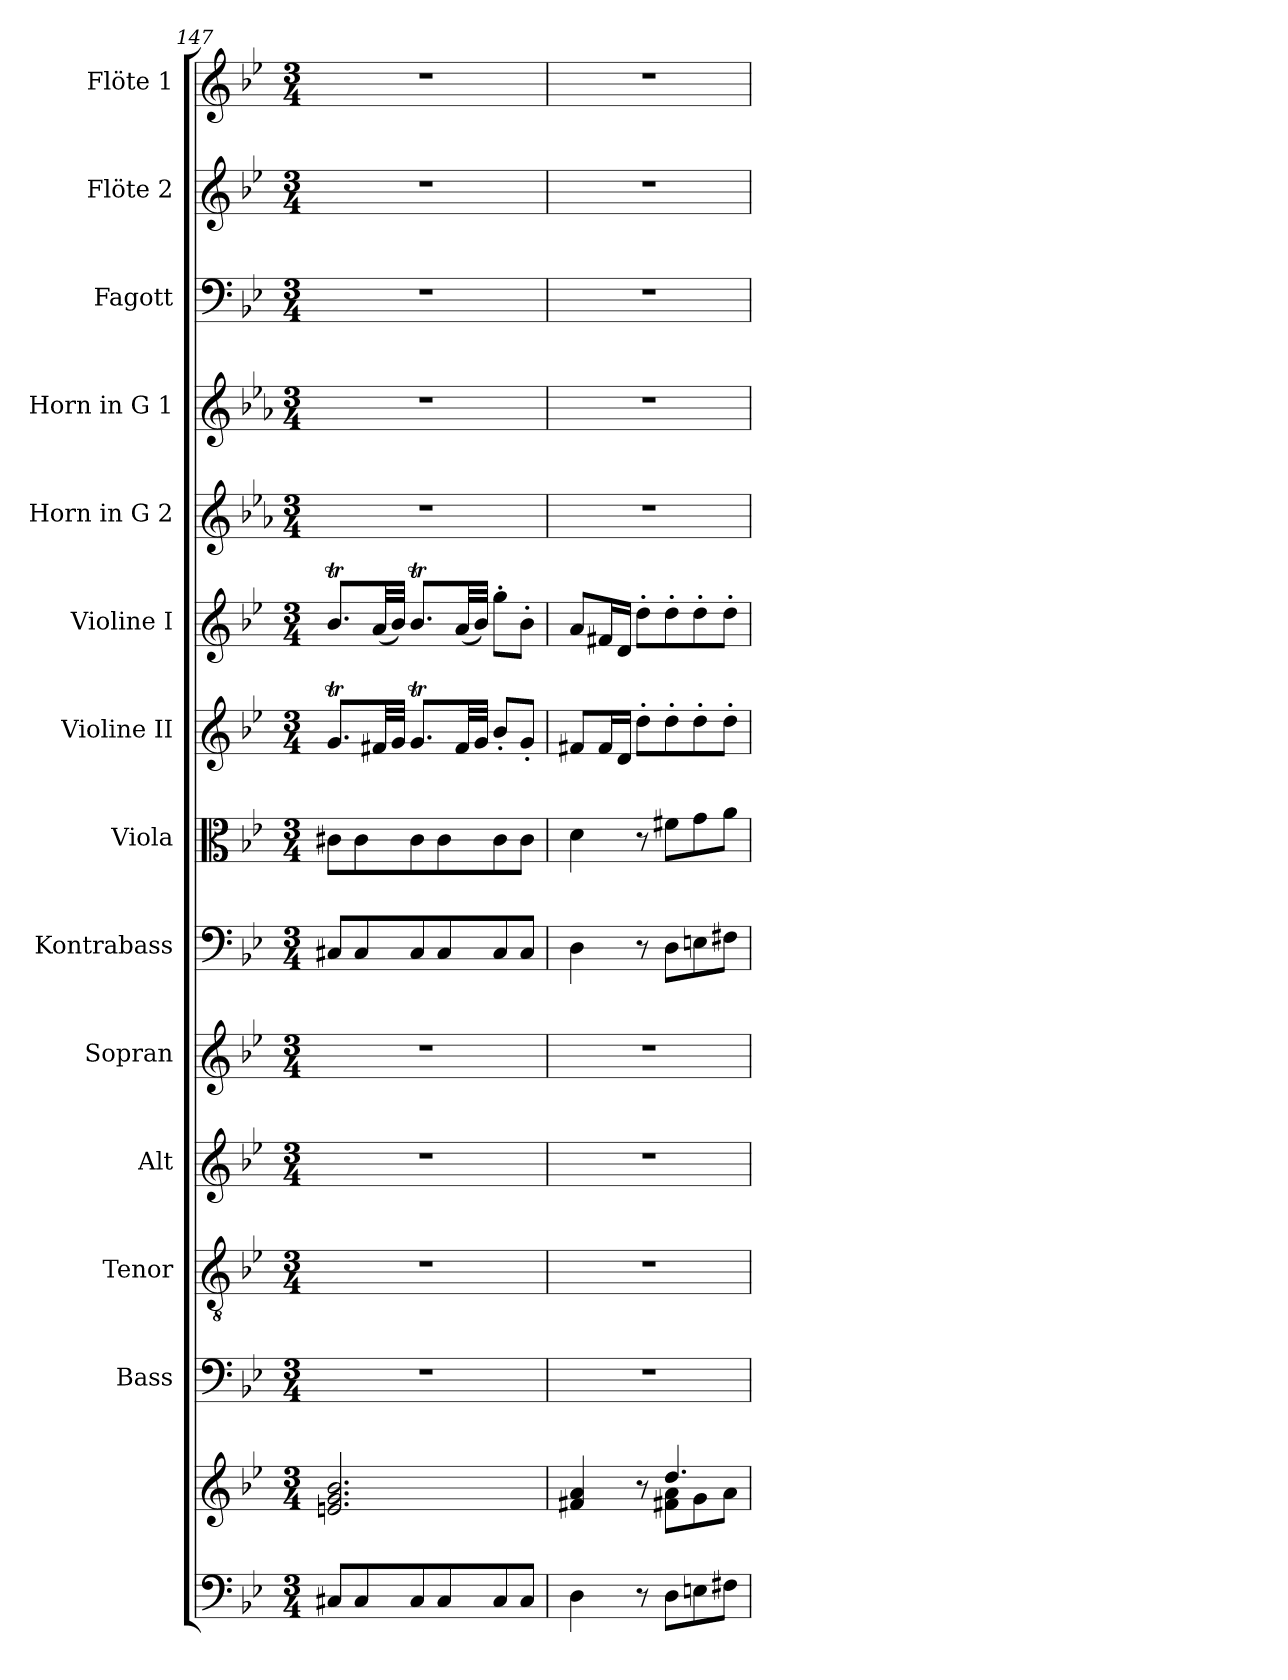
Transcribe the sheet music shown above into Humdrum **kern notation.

**kern	**kern	**kern	**kern	**kern	**kern	**kern	**kern	**kern	**kern	**kern	**kern	**kern	**kern	**kern
*part14	*part14	*part13	*part12	*part11	*part10	*part9	*part8	*part7	*part6	*part5	*part4	*part3	*part2	*part1
*staff15	*staff14	*staff13	*staff12	*staff11	*staff10	*staff9	*staff8	*staff7	*staff6	*staff5	*staff4	*staff3	*staff2	*staff1
*	*	*I"Bass	*I"Tenor	*I"Alt	*I"Sopran	*I"Kontrabass	*I"Viola	*I"Violine II	*I"Violine I	*I"Horn in G 2	*I"Horn in G 1	*I"Fagott	*I"Flöte 2	*I"Flöte 1
*	*	*I'B.	*I'T.	*I'A.	*I'S.	*I'Kb.	*I'Vla.	*I'Vl. II	*I'Vl. I	*	*	*I'Fg.	*I'Fl. 2	*I'Fl. 1
*clefF4	*clefG2	*clefF4	*clefGv2	*clefG2	*clefG2	*clefF4	*clefC3	*clefG2	*clefG2	*clefG2	*clefG2	*clefF4	*clefG2	*clefG2
*	*	*	*	*	*	*ITrd7c12	*	*	*	*ITrd3c5	*ITrd3c5	*	*	*
*k[b-e-]	*k[b-e-]	*k[b-e-]	*k[b-e-]	*k[b-e-]	*k[b-e-]	*k[b-e-]	*k[b-e-]	*k[b-e-]	*k[b-e-]	*k[b-e-]	*k[b-e-]	*k[b-e-]	*k[b-e-]	*k[b-e-]
*B-:	*B-:	*B-:	*B-:	*B-:	*B-:	*B-:	*B-:	*B-:	*B-:	*B-:	*B-:	*B-:	*B-:	*B-:
*M3/4	*M3/4	*M3/4	*M3/4	*M3/4	*M3/4	*M3/4	*M3/4	*M3/4	*M3/4	*M3/4	*M3/4	*M3/4	*M3/4	*M3/4
=147	=147	=147	=147	=147	=147	=147	=147	=147	=147	=147	=147	=147	=147	=147
8C#X/L	2.en/ 2.g/ 2.b-/	2.r	2.r	2.r	2.r	8CC#X/L	8c#X\L	8.gT/L	8.b-T/L	2.r	2.r	2.r	2.r	2.r
8C#/	.	.	.	.	.	8CC#/	8c#\	.	.	.	.	.	.	.
.	.	.	.	.	.	.	.	32f#X/LL	(<32a/LL	.	.	.	.	.
.	.	.	.	.	.	.	.	32g/JJJ	32b-/JJJ)	.	.	.	.	.
8C#/	.	.	.	.	.	8CC#/	8c#\	8.gT/L	8.b-T/L	.	.	.	.	.
8C#/	.	.	.	.	.	8CC#/	8c#\	.	.	.	.	.	.	.
.	.	.	.	.	.	.	.	32f#/LL	(<32a/LL	.	.	.	.	.
.	.	.	.	.	.	.	.	32g/JJJ	32b-/JJJ)	.	.	.	.	.
8C#/	.	.	.	.	.	8CC#/	8c#\	8b-'</L	8gg'>\L	.	.	.	.	.
8C#/J	.	.	.	.	.	8CC#/J	8c#\J	8g'</J	8b-'>\J	.	.	.	.	.
!!LO:PB:g=z
=148	=148	=148	=148	=148	=148	=148	=148	=148	=148	=148	=148	=148	=148	=148
*	*^	*	*	*	*	*	*	*	*	*	*	*	*	*
4D\	4f#X/ 4a/	4.ryy	2.r	2.r	2.r	2.r	4DD\	4d\	8f#X/L	8a/L	2.r	2.r	2.r	2.r	2.r
.	.	.	.	.	.	.	.	.	16f#/L	16f#X/L	.	.	.	.	.
.	.	.	.	.	.	.	.	.	16d/JJ	16d/JJ	.	.	.	.	.
8r	8r	.	.	.	.	.	8r	8r	8dd'>\L	8dd'>\L	.	.	.	.	.
8D\L	4.dd/	8f#X\ 8a\L	.	.	.	.	8DD\L	8f#X\L	8dd'>\	8dd'>\	.	.	.	.	.
8En\	.	8g\	.	.	.	.	8EEn\	8g\	8dd'>\	8dd'>\	.	.	.	.	.
8F#X\J	.	8a\J	.	.	.	.	8FF#X\J	8a\J	8dd'>\J	8dd'>\J	.	.	.	.	.
*	*v	*v	*	*	*	*	*	*	*	*	*	*	*	*	*
=	=	=	=	=	=	=	=	=	=	=	=	=	=	=
*-	*-	*-	*-	*-	*-	*-	*-	*-	*-	*-	*-	*-	*-	*-
